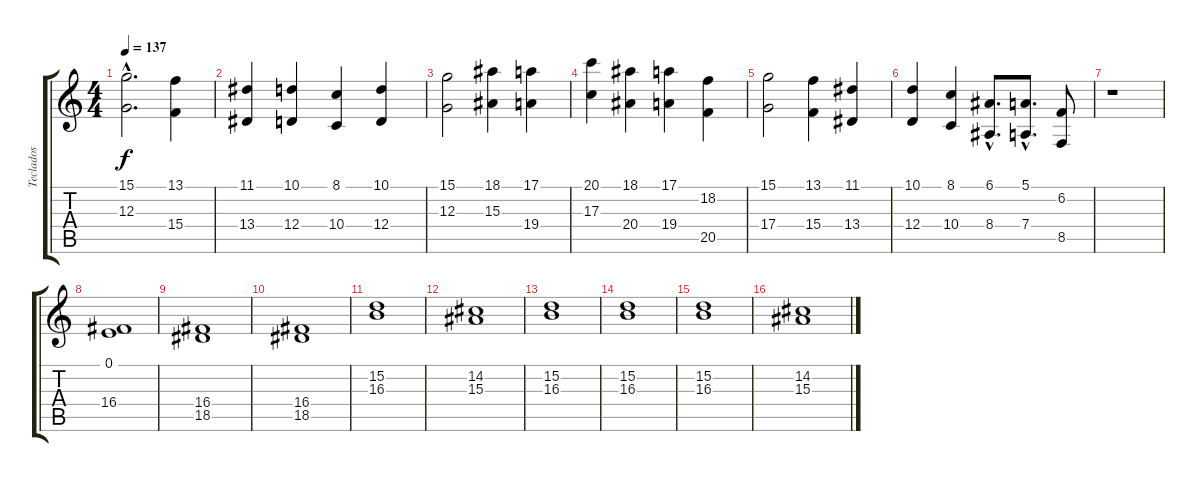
\track ("Teclados" "Teclados") {instrument stringensemble1}
\staff {score tabs}
\tuning (E4 B3 G3 D3 A2 E2) {hide}
\ts (4 4)
\tempo 137
\clef g2
\ks c
(15.1{hac} 12.3{hac}).2{d dy f} (13.1 15.4).4 |
(11.1 13.4).4 (10.1 12.4).4 (8.1 10.4).4 (10.1 12.4).4 |
(15.1 12.3).2 (18.1 15.3).4 (17.1 19.4).4 |
(20.1 17.3).4 (18.1 20.4).4 (17.1 19.4).4 (18.2 20.5).4 |
(15.1 17.4).2 (13.1 15.4).4 (11.1 13.4).4 |
(10.1 12.4).4 (8.1 10.4).4 (6.1{hac} 8.4{hac}).8{d} (5.1{hac} 7.4{hac}).8{d} (6.2 8.5).8 |
r.1 |
(0.1 16.4).1 |
(16.4 18.5).1 |
(16.4 18.5).1 |
(15.2 16.3).1 |
(14.2 15.3).1 |
(15.2 16.3).1 |
(15.2 16.3).1 |
(15.2 16.3).1 |
(14.2 15.3).1
